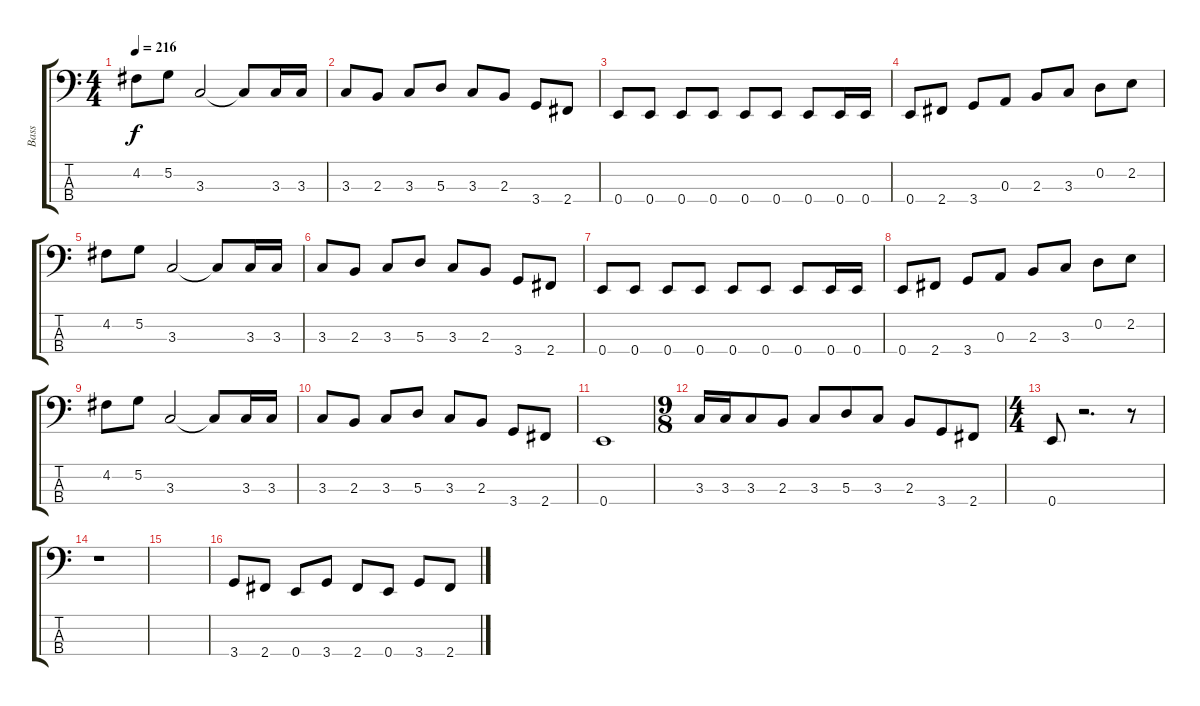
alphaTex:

\track ("Bass" "Bass") {instrument electricbassfinger}
\staff {score tabs}
\tuning (G2 D2 A1 E1) {hide}
\ts (4 4)
\tempo 216
\clef f4
\ks c
4.2.8{dy f} 5.2.8 3.3.2 3.3{t}.8 3.3.16 3.3.16 |
3.3.8 2.3.8 3.3.8 5.3.8 3.3.8 2.3.8 3.4.8 2.4.8 |
0.4.8 0.4.8 0.4.8 0.4.8 0.4.8 0.4.8 0.4.8 0.4.16 0.4.16 |
0.4.8 2.4.8 3.4.8 0.3.8 2.3.8 3.3.8 0.2.8 2.2.8 |
4.2.8 5.2.8 3.3.2 3.3{t}.8 3.3.16 3.3.16 |
3.3.8 2.3.8 3.3.8 5.3.8 3.3.8 2.3.8 3.4.8 2.4.8 |
0.4.8 0.4.8 0.4.8 0.4.8 0.4.8 0.4.8 0.4.8 0.4.16 0.4.16 |
0.4.8 2.4.8 3.4.8 0.3.8 2.3.8 3.3.8 0.2.8 2.2.8 |
4.2.8 5.2.8 3.3.2 3.3{t}.8 3.3.16 3.3.16 |
3.3.8 2.3.8 3.3.8 5.3.8 3.3.8 2.3.8 3.4.8 2.4.8 |
0.4.1 |
\ts (9 8)
3.3.16 3.3.16 3.3.8 2.3.8 3.3.8 5.3.8 3.3.8 2.3.8 3.4.8 2.4.8 |
\ts (4 4)
0.4.8 r.2{d} r.8 |
r.1 |
|
3.4.8 2.4.8 0.4.8 3.4.8 2.4.8 0.4.8 3.4.8 2.4.8
